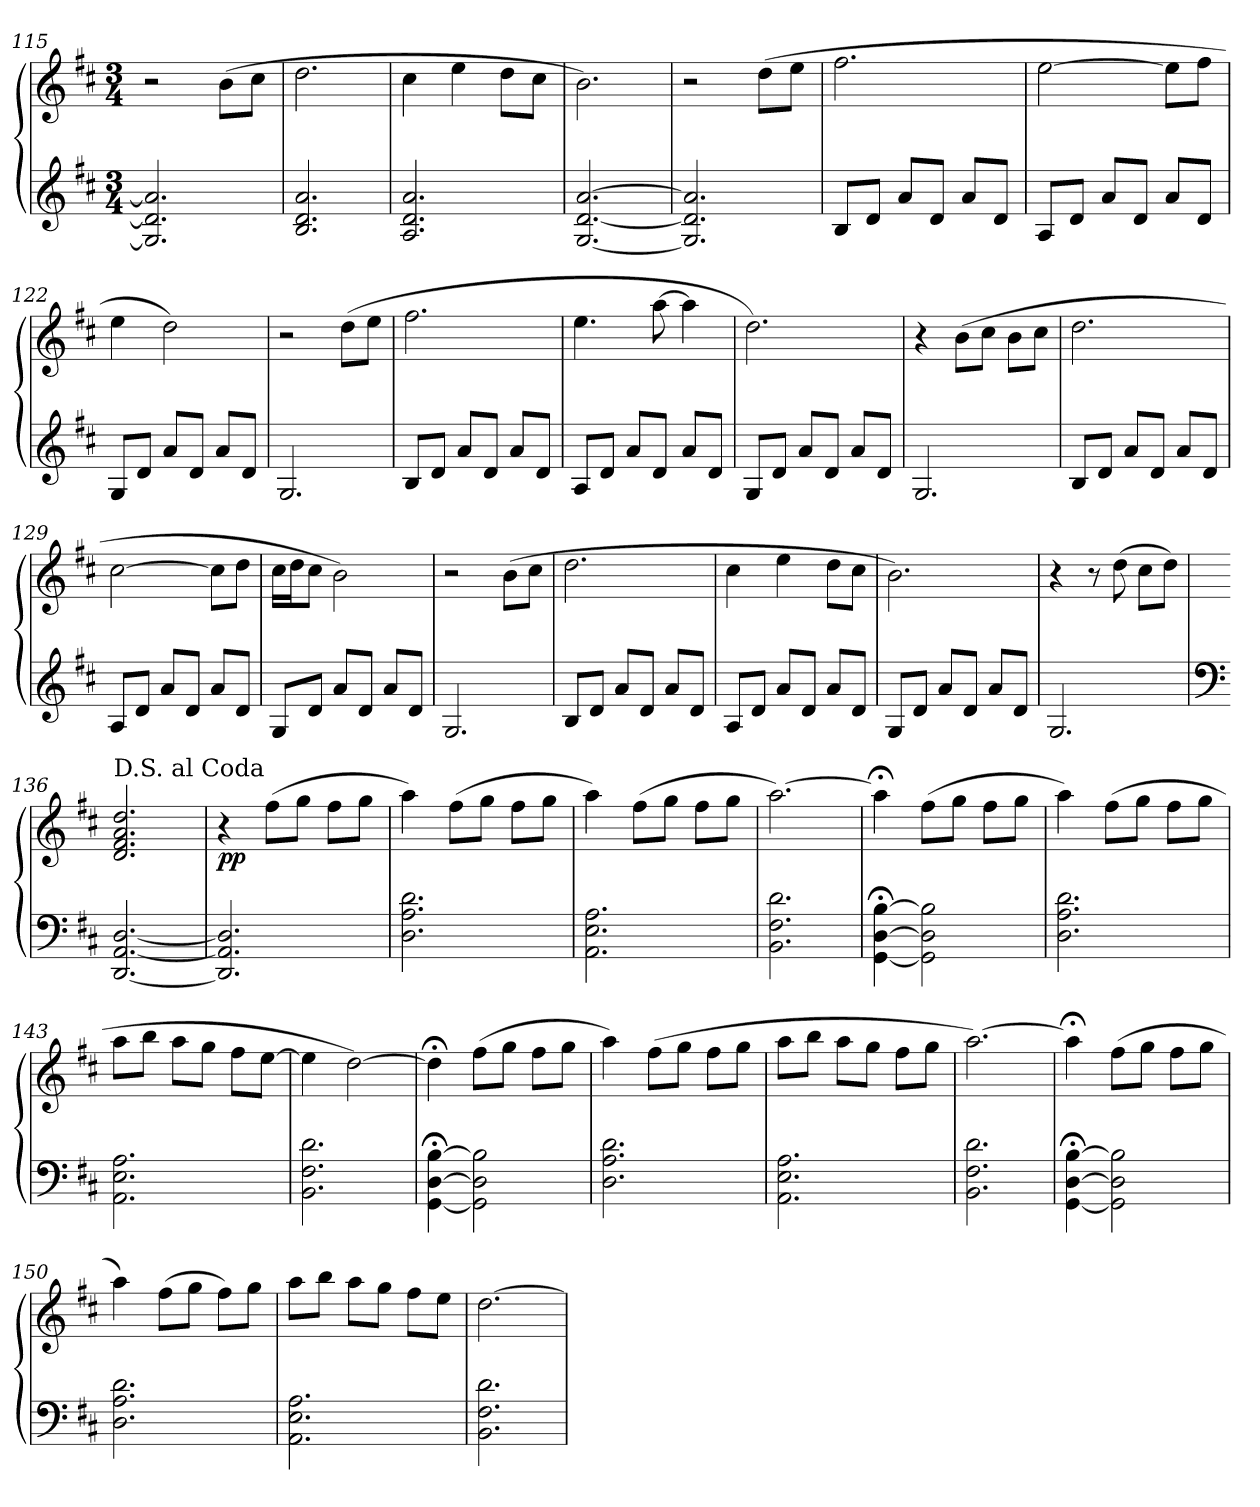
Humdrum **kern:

**kern	**kern	**dynam
*part1	*part1	*part1
*staff2	*staff1	*staff1/2
*clefG2	*clefG2	*
*k[f#c#]	*k[f#c#]	*
*M3/4	*M3/4	*
=115	=115	=115
2.G]/ 2.d]/ 2.a]/	2r	.
.	(8b\L	.
.	8cc#\J	.
=116	=116	=116
2.B/ 2.d/ 2.a/	2.dd\	.
=117	=117	=117
2.A/ 2.d/ 2.a/	4cc#\	.
.	4ee\	.
.	8dd\L	.
.	8cc#\J	.
=118	=118	=118
[2.G/ [2.d/ [2.a/	2.b\)	.
=119	=119	=119
2.G]/ 2.d]/ 2.a]/	2r	.
.	(8dd\L	.
.	8ee\J	.
!!LO:LB:g=z
=120	=120	=120
8B/L	2.ff#\	.
8d/J	.	.
8a/L	.	.
8d/J	.	.
8a/L	.	.
8d/J	.	.
=121	=121	=121
8A/L	[2ee\	.
8d/J	.	.
8a/L	.	.
8d/J	.	.
8a/L	8ee\L]	.
8d/J	8ff#\J	.
=122	=122	=122
8G/L	4ee\	.
8d/J	.	.
8a/L	2dd\)	.
8d/J	.	.
8a/L	.	.
8d/J	.	.
=123	=123	=123
2.G/	2r	.
.	(8dd\L	.
.	8ee\J	.
=124	=124	=124
8B/L	2.ff#\	.
8d/J	.	.
8a/L	.	.
8d/J	.	.
8a/L	.	.
8d/J	.	.
=125	=125	=125
8A/L	4.ee\	.
8d/J	.	.
8a/L	.	.
8d/J	[8aa\	.
8a/L	4aa\]	.
8d/J	.	.
!!LO:LB:g=z
=126	=126	=126
8G/L	2.dd\)	.
8d/J	.	.
8a/L	.	.
8d/J	.	.
8a/L	.	.
8d/J	.	.
=127	=127	=127
2.G/	4r	.
.	(8b\L	.
.	8cc#\J	.
.	8b\L	.
.	8cc#\J	.
=128	=128	=128
8B/L	2.dd\	.
8d/J	.	.
8a/L	.	.
8d/J	.	.
8a/L	.	.
8d/J	.	.
=129	=129	=129
8A/L	[2cc#\	.
8d/J	.	.
8a/L	.	.
8d/J	.	.
8a/L	8cc#\L]	.
8d/J	8dd\J	.
=130	=130	=130
8G/L	16cc#\LL	.
.	16dd\J	.
8d/J	8cc#\J	.
8a/L	2b\)	.
8d/J	.	.
8a/L	.	.
8d/J	.	.
=131	=131	=131
2.G/	2r	.
.	(8b\L	.
.	8cc#\J	.
=132	=132	=132
8B/L	2.dd\	.
8d/J	.	.
8a/L	.	.
8d/J	.	.
8a/L	.	.
8d/J	.	.
!!LO:LB:g=z
=133	=133	=133
8A/L	4cc#\	.
8d/J	.	.
8a/L	4ee\	.
8d/J	.	.
8a/L	8dd\L	.
8d/J	8cc#\J	.
=134	=134	=134
8G/L	2.b\)	.
8d/J	.	.
8a/L	.	.
8d/J	.	.
8a/L	.	.
8d/J	.	.
=135	=135	=135
2.G/	4r	.
.	8r	.
.	(8dd\	.
.	8cc#\L	.
.	8dd\J)	.
=136	=136	=136
*clefF4	*	*
*^	*	*
!	!	!LO:TX:a:t=D.S. al Coda	!
2.ryy	[2.DD/ [2.AA/ [2.D/	2.d/ 2.f#/ 2.a/ 2.dd/	.
=137	=137	=137	=137
!	!	!	!LO:DY:b
*v	*v	*	*
2.DD]/ 2.AA]/ 2.D]/	4r	pp
.	(8ff#\L	.
.	8gg\J	.
.	8ff#\L	.
.	8gg\J	.
=138	=138	=138
2.D\ 2.A\ 2.d\	4aa\)	.
.	(8ff#\L	.
.	8gg\J	.
.	8ff#\L	.
.	8gg\J	.
=139	=139	=139
2.AA\ 2.E\ 2.A\	4aa\)	.
.	(8ff#\L	.
.	8gg\J	.
.	8ff#\L	.
.	8gg\J	.
=140	=140	=140
2.BB\ 2.F#\ 2.d\	[2.aa\)	.
!!LO:PB:g=z
=141	=141	=141
[4GG;<\ [4D;<\ [4B;<\	4aa;<\]	.
2GG]\ 2D]\ 2B]\	(8ff#\L	.
.	8gg\J	.
.	8ff#\L	.
.	8gg\J	.
=142	=142	=142
2.D\ 2.A\ 2.d\	4aa\)	.
.	(8ff#\L	.
.	8gg\J	.
.	8ff#\L	.
.	8gg\J	.
=143	=143	=143
2.AA\ 2.E\ 2.A\	8aa\L	.
.	8bb\J	.
.	8aa\L	.
.	8gg\J	.
.	8ff#\L	.
.	[8ee\J	.
=144	=144	=144
2.BB\ 2.F#\ 2.d\	4ee\]	.
.	[2dd\)	.
=145	=145	=145
[4GG;<\ [4D;<\ [4B;<\	4dd;<\]	.
2GG]\ 2D]\ 2B]\	(8ff#\L	.
.	8gg\J	.
.	8ff#\L	.
.	8gg\J	.
=146	=146	=146
2.D\ 2.A\ 2.d\	4aa\)	.
.	(8ff#\L	.
.	8gg\J	.
.	8ff#\L	.
.	8gg\J	.
=147	=147	=147
2.AA\ 2.E\ 2.A\	8aa\L	.
.	8bb\J	.
.	8aa\L	.
.	8gg\J	.
.	8ff#\L	.
.	8gg\J	.
!!LO:LB:g=z
=148	=148	=148
2.BB\ 2.F#\ 2.d\	[2.aa\)	.
=149	=149	=149
[4GG;<\ [4D;<\ [4B;<\	4aa;<\]	.
2GG]\ 2D]\ 2B]\	(8ff#\L	.
.	8gg\J	.
.	8ff#\L	.
.	8gg\J	.
=150	=150	=150
2.D\ 2.A\ 2.d\	4aa\)	.
.	(8ff#\L	.
.	8gg\J	.
.	8ff#\L)	.
.	8gg\J	.
=151	=151	=151
2.AA\ 2.E\ 2.A\	8aa\L	.
.	8bb\J	.
.	8aa\L	.
.	8gg\J	.
.	8ff#\L	.
.	8ee\J	.
=152	=152	=152
2.BB\ 2.F#\ 2.d\	[2.dd\	.
=	=	=
*-	*-	*-
